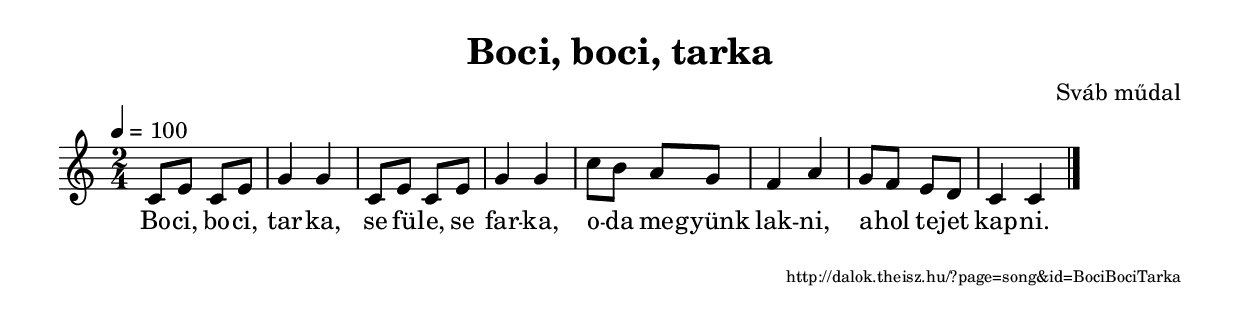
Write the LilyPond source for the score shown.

\version "2.10.33"


\header {
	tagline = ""	title = "Boci, boci, tarka"
	composer = "Sváb műdal"
}

VoiceA = { \key c \major \override Staff.TimeSignature #'style = #'()  \time 2/4 \tempo 4=100
	\relative f' { c8 e c e g4 g
c,8 e c e g4 g
c8 b a g f4 a
g8 f e d c4 c \bar "|."
	}
}
SplitLyricsA = \lyricmode { 
Bo -- ci, bo -- ci, tar -- ka,
se fü -- le, se far -- ka,
o -- da me -- gyünk lak -- ni,
a -- hol te -- jet kap -- ni.
}
\score {
	<<
		\context Voice = songStaff { \VoiceA }
		\lyricsto "songStaff" \new Lyrics \SplitLyricsA
	>>
	\layout {
		indent = #0
	}
}

\score {
	<<
		\context Voice = songStaff { \VoiceA }
	>>
	\midi {
	}
}

\markup { \fill-line { \hspace #1 \super http://dalok.theisz.hu/?page=song&id=BociBociTarka } }

\paper {
}
